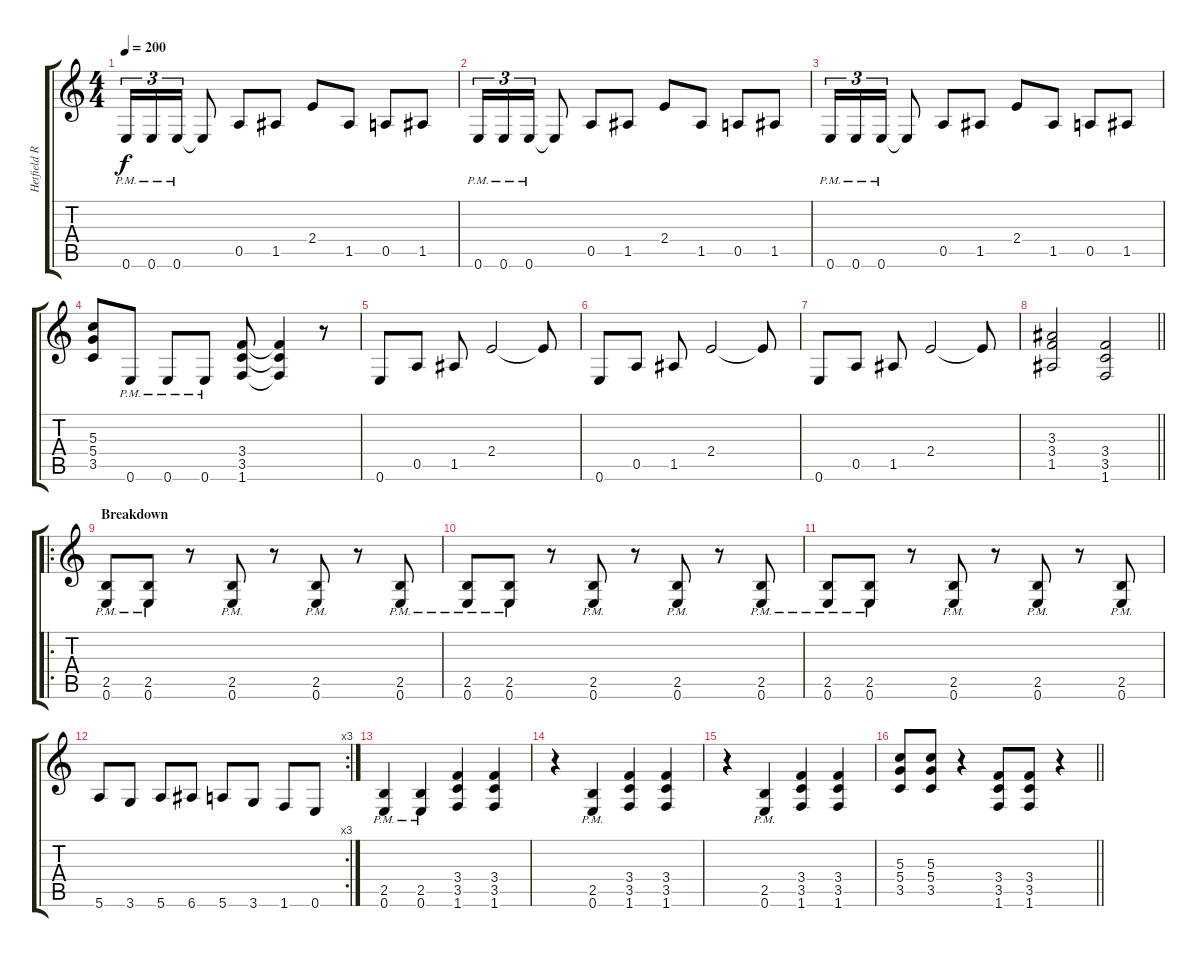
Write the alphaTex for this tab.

\track ("Hetfield Rythem" "Hetfield R") {instrument distortionguitar}
\staff {score tabs}
\tuning (E4 B3 G3 D3 A2 E2) {hide}
\ts (4 4)
\tempo 200
\clef g2
\ks c
0.6{pm}.16{tu (3 2) dy f} 0.6{pm}.16{tu (3 2)} 0.6{pm}.16{tu (3 2)} 0.6{t}.8 0.5.8 1.5.8 2.4.8 1.5.8 0.5.8 1.5.8 |
0.6{pm}.16{tu (3 2)} 0.6{pm}.16{tu (3 2)} 0.6{pm}.16{tu (3 2)} 0.6{t}.8 0.5.8 1.5.8 2.4.8 1.5.8 0.5.8 1.5.8 |
0.6{pm}.16{tu (3 2)} 0.6{pm}.16{tu (3 2)} 0.6{pm}.16{tu (3 2)} 0.6{t}.8 0.5.8 1.5.8 2.4.8 1.5.8 0.5.8 1.5.8 |
(5.3 5.4 3.5).8 0.6{pm}.8 0.6{pm}.8 0.6{pm}.8 (3.4 3.5 1.6).8 (3.4{t} 3.5{t} 1.6{t}).4 r.8 |
0.6.8 0.5.8 1.5.8 2.4.2 2.4{t}.8 |
0.6.8 0.5.8 1.5.8 2.4.2 2.4{t}.8 |
0.6.8 0.5.8 1.5.8 2.4.2 2.4{t}.8 |
\barLineRight lightlight
(3.3 3.4 1.5).2 (3.4 3.5 1.6).2 |
\ro
\section ("" "Breakdown")
(2.5 0.6{pm}).8 (2.5 0.6{pm}).8 r.8 (2.5 0.6{pm}).8 r.8 (2.5 0.6{pm}).8 r.8 (2.5 0.6{pm}).8 |
(2.5 0.6{pm}).8 (2.5 0.6{pm}).8 r.8 (2.5 0.6{pm}).8 r.8 (2.5 0.6{pm}).8 r.8 (2.5 0.6{pm}).8 |
(2.5 0.6{pm}).8 (2.5 0.6{pm}).8 r.8 (2.5 0.6{pm}).8 r.8 (2.5 0.6{pm}).8 r.8 (2.5 0.6{pm}).8 |
\rc 3
5.6.8 3.6.8 5.6.8 6.6.8 5.6.8 3.6.8 1.6.8 0.6.8 |
(2.5{pm} 0.6{pm}).4 (2.5{pm} 0.6{pm}).4 (3.4 3.5 1.6).4 (3.4 3.5 1.6).4 |
r.4 (2.5{pm} 0.6{pm}).4 (3.4 3.5 1.6).4 (3.4 3.5 1.6).4 |
r.4 (2.5{pm} 0.6{pm}).4 (3.4 3.5 1.6).4 (3.4 3.5 1.6).4 |
\barLineRight lightlight
(5.3 5.4 3.5).8 (5.3 5.4 3.5).8 r.4 (3.4 3.5 1.6).8 (3.4 3.5 1.6).8 r.4
